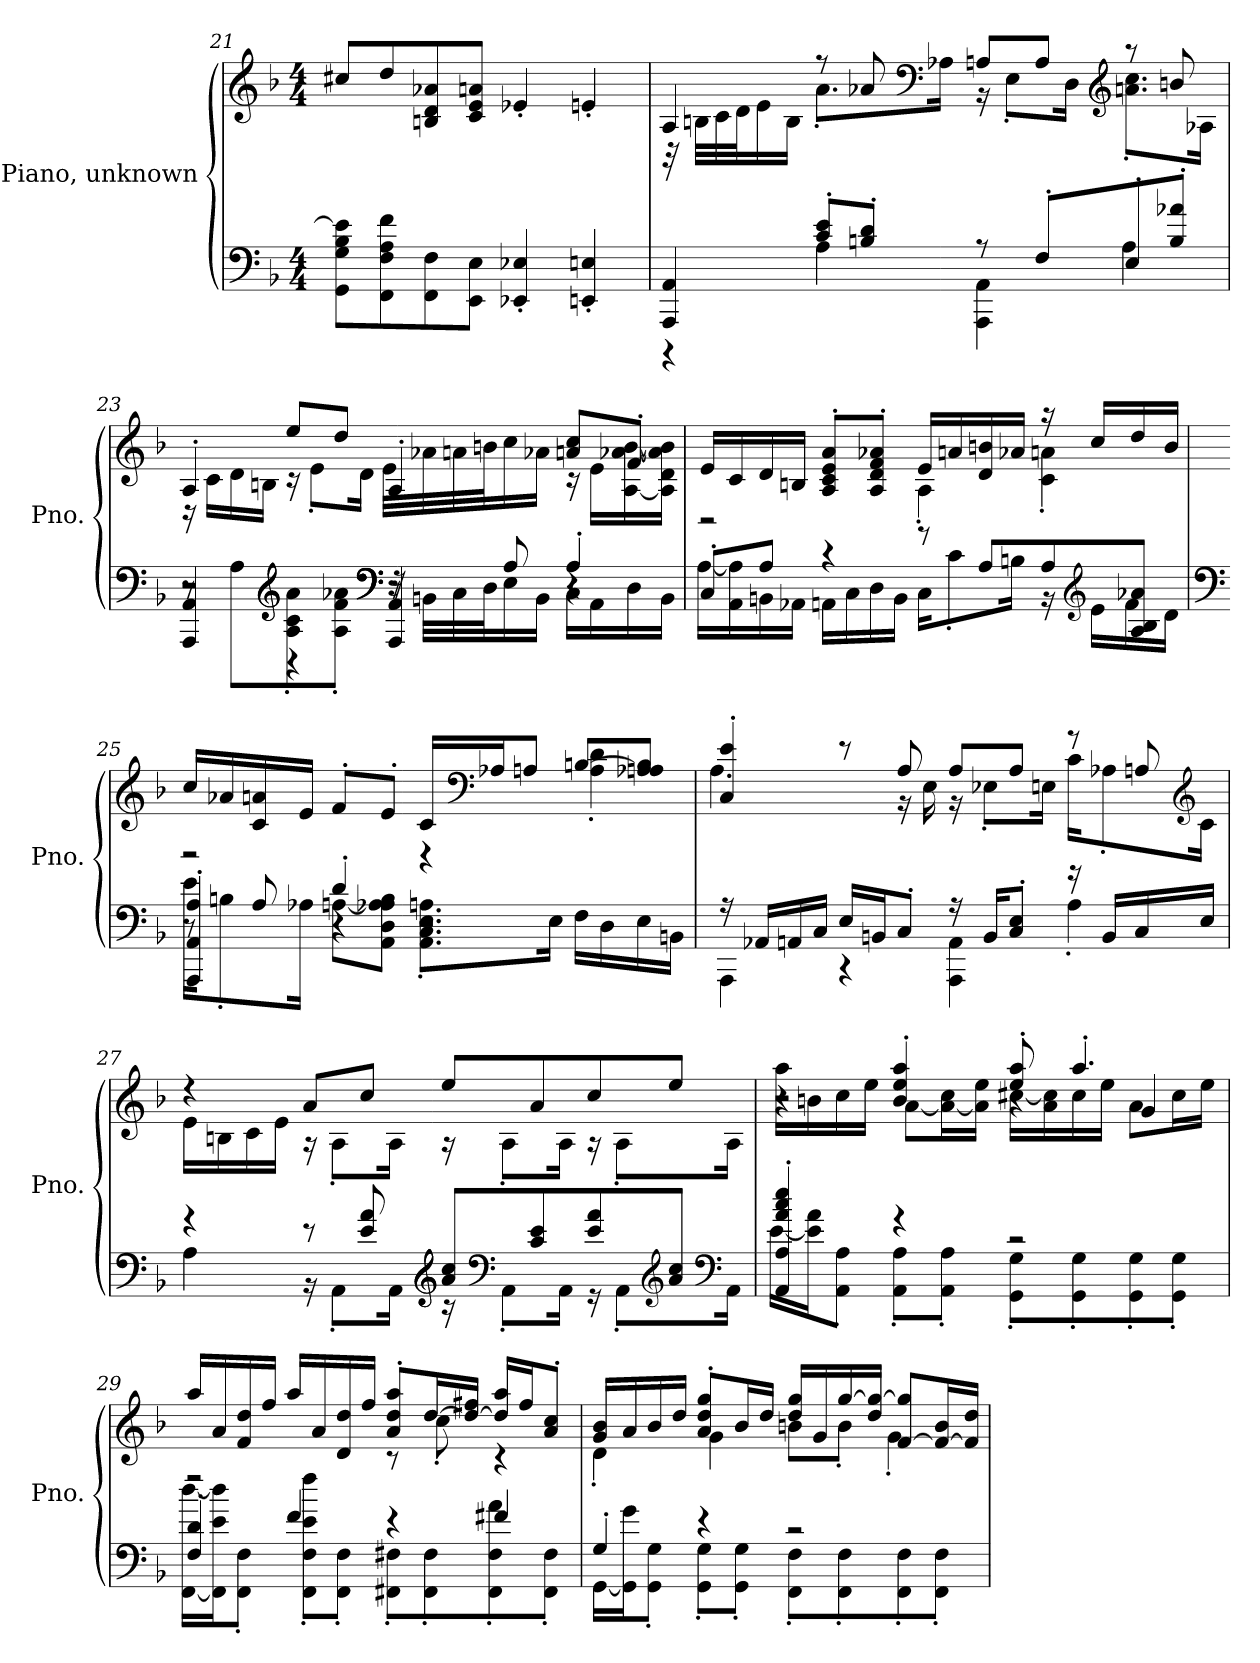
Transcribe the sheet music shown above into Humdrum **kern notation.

**kern	**kern
*part1	*part1
*staff2	*staff1
*I"Piano, unknown	*
*I'Pno.	*
*clefF4	*clefG2
*k[b-]	*k[b-]
*M4/4	*M4/4
=21	=21
8GG\ 8G\ 8B-\ 8e\]L	8cc#X/L
8FF\ 8F\ 8A\ 8f\	8dd/
8FF\ 8F\	8Bn/ 8d/ 8a-X/
8EE\ 8E\J	8c/ 8e/ 8an/J
4EE-X/' 4E-X/'	4e-X'/
4EEn/' 4En/'	4en'/
!!LO:LB:g=z
=22	=22
*^	*^
4AAA/ 4AA/	4r	4A/	32r
.	.	.	32Bn\LLL
.	.	.	32c\
.	.	.	32d\J
.	.	.	16e\
.	.	.	16B\JJ
8c/' 8e/'L	4A\	8r	8.a'\L
8Bn/' 8d/'J	.	8a-X/	.
*	*	*clefF4	*
.	.	.	16A-X\Jk
8r	4AAA\ 4AA\	8An/L	16r
.	.	.	8E'\L
8F'/L	.	8A/J	.
.	.	.	16D\Jk
*	*	*clefG2	*
8E'/	4A\	8r	8.an\' 8.cc\'L
8B/' 8a-X/'J	.	8bn/	.
.	.	.	16A-X\Jk
!!LO:PB:g=z	!!
=23	=23	=23	=23
*	*^	*	*
2r	8r	4AAA/ 4AA/	4A'/	16r
.	.	.	.	16c\LL
.	8A\L	.	.	16d\
.	.	.	.	16Bn\JJ
*clefG2	*	*	*	*
.	8A\' 8c\' 8a\'	4r	8ee/L	16r
.	.	.	.	8e'\L
.	8A\' 8f\' 8a-X\'J	.	8dd/J	.
.	.	.	.	16d\Jk
*clefF4	*	*	*	*
8r	32r	4AAA/ 4AA/	4A'/	32e\LLL
.	32BBn\LLL	.	.	32a-X\
.	32C\	.	.	32an\
.	32D\J	.	.	32bn\J
8A/	16E\	.	.	16cc\
.	16BB\JJ	.	.	16a-X\JJ
4A'/	16C\LL	4r	8an/ 8cc/L	16r
.	16AA\	.	.	16e\LL
.	16D\	.	8f'/J	[16A\ [16a-X\ [16b\
.	16BB\JJ	.	.	16A\] 16d\ 16a-\] 16b\]JJ
*	*v	*v	*	*
!!LO:LB:g=z	!!
=24	=24	=24	=24
8C'/L	[16A\LL	16e/LL	2r
.	16AA\ 16A\]	16c/	.
8A/J	16BBn\	16d/	.
.	16AA-X\JJ	16Bn/JJ	.
4r	16AAn\LL	8A/' 8c/' 8e/' 8a/'L	.
.	16C\	.	.
.	16D\	8A/' 8d/' 8f/' 8a-X/'J	.
.	16BB\JJ	.	.
8r	16C\KL	16e/LL	4A'\
.	8c'\	16an/	.
8A/L	.	16d/ 16bn/	.
.	16Bn\Jk	16a-X/JJ	.
8A/	16r	16r	4c\' 4an\'
*clefG2	*	*	*
.	16e\LL	16cc/LL	.
8A/ 8B/ 8a-X/J	16f\	16dd/	.
.	16d\JJ	16b/JJ	.
*v	*v	*	*
!!LO:LB:g=z	!!
=25	=25	=25
*clefF4	*	*
*^	*	*
*	*^	*	*
8r	16e\KL	4AAA/' 4AA/' 4A/'	16cc/LL	2r
.	8Bn'\	.	16a-X/	.
8A/	.	.	16c/ 16an/	.
.	16A-X\Jk	.	16e/JJ	.
4d'/	[8An\L	4r	8f'/L	.
.	8AA\ 8D\ 8A-X\ 8A\] 8B\J	.	8e'/J	.
2r	8.AA\' 8.C\' 8.E\' 8.An\'L	2r	16c/LL	4r
*	*	*	*clefF4	*
.	.	.	16A-X/J	.
.	.	.	8An/J	.
.	16E\Jk	.	.	.
.	16F\LL	.	[8Bn/L	4A\' 4d\'
.	16D\	.	.	.
.	16E\	.	8A-X/ 8An/ 8B/]J	.
.	16BBn\JJ	.	.	.
*	*v	*v	*	*
!!LO:LB:g=z	!!
=26	=26	=26	=26
16r	4AAA\	4C/' 4e/'	4.A\
16AA-X/LL	.	.	.
16AAn/	.	.	.
16C/JJ	.	.	.
16E/LL	4r	8r	.
16BBn/J	.	.	.
8C'/J	.	8A/	16r
.	.	.	16E\
16r	4AAA\ 4AA\	8A/L	16r
16BB/KL	.	.	8E-X'\L
8C/' 8E/'J	.	8A/J	.
.	.	.	16En\Jk
16r	4A'\	8r	16c\KL
16BB/LL	.	.	8A-X'\
16C/	.	8An/	.
*	*	*clefG2	*
16E/JJ	.	.	16c\Jk
!!LO:LB:g=z	!!
=27	=27	=27	=27
4r	4A\	4r	16e\LL
.	.	.	16Bn\
.	.	.	16c\
.	.	.	16e\JJ
8r	16r	8a/L	16r
.	8AA'\L	.	8A'\L
8e/ 8a/	.	8cc/J	.
.	16AA\Jk	.	16A\Jk
*clefG2	*	*	*
8a/ 8cc/L	16r	8ee/L	16r
*clefF4	*	*	*
.	8AA'\L	.	8A'\L
8c/ 8e/	.	8a/	.
.	16AA\Jk	.	16A\Jk
8e/ 8a/	16r	8cc/	16r
.	8AA'\L	.	8A'\L
*clefG2	*	*	*
8a/ 8cc/J	.	8ee/J	.
*clefF4	*	*	*
.	16AA\Jk	.	16A\Jk
=28	=28	=28	=28
*	*	*	*^
4AA/' 4A/' 4a/' 4cc/' 4ee/'	[16e\LL	4r	16aa\LL	2r
.	16e\] 16a\J	.	16bn\	.
.	8AA\' 8A\'J	.	16cc\	.
.	.	.	16ee\JJ	.
4r	8AA\' 8A\'L	4b/' 4ee/' 4aa/'	[8a\L	.
.	8AA\' 8A\'J	.	16a\_ 16cc\L	.
.	.	.	16a\] 16ee\JJ	.
2r	8GG\' 8G\'L	8ee/' 8aa/'	[16cc#X\LL	4r
.	.	.	16a\ 16cc#\]	.
.	8GG\' 8G\'	4.aa'/	16cc#\	.
.	.	.	16ee\JJ	.
.	8GG\' 8G\'	.	8a\L	4g/
.	8GG\' 8G\'J	.	16cc#\L	.
.	.	.	16ee\JJ	.
*	*	*	*v	*v
!!LO:LB:g=z
=29	=29	=29	=29
4F/' 4d/'	[16FF\ [16dd\LL	16aa/LL	2r
.	16FF\] 16e\ 16dd\]J	16a/	.
.	8FF\' 8F\'J	16f/ 16dd/	.
.	.	16ff/JJ	.
4f/	8FF\' 8F\' 8e\' 8ff\'L	16aa/LL	.
.	.	16a/	.
.	8FF\' 8F\'J	16d/ 16dd/	.
.	.	16ff/JJ	.
4r	8FF#X\' 8F#X\'L	8a/' 8dd/' 8aa/'L	8r
.	8FF#\' 8F#\'	[16dd/L	8cc'\
.	.	16dd/_ 16ff#X/JJ	.
4f#X/	8FF#\' 8F#\' 8a\'	16dd/] 16aa/LL	4r
.	.	16ff#/J	.
.	8FF#\' 8F#\'J	8a/' 8cc/'J	.
=30	=30	=30	=30
4G'/	[16GG\LL	16g/ 16b-/LL	4d'\
.	16GG\] 16g\J	16a/	.
.	8GG\' 8G\'J	16b-/	.
.	.	16dd/JJ	.
4r	8GG\' 8G\'L	8a/' 8dd/' 8gg/'L	4g\
.	8GG\' 8G\'J	16b-/L	.
.	.	16dd/JJ	.
2r	8FF\' 8F\'L	16dd/ 16gg/LL	8bn\L
.	.	16g/	.
.	8FF\' 8F\'	[16gg/	8b'\J
.	.	16dd/ 16gg/_JJ	.
.	8FF\' 8F\'	[8f/ 8gg/]L	4g'\
.	8FF\' 8F\'J	16f/_ 16b/L	.
.	.	16f/] 16dd/JJ	.
*v	*v	*	*
*	*v	*v
=	=
*-	*-
